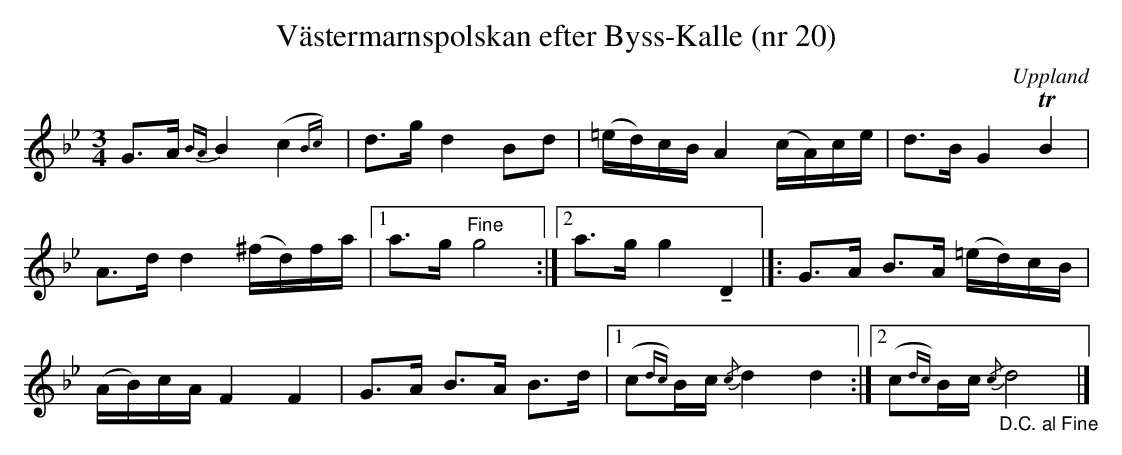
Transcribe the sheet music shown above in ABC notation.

X:1
T: Västermarnspolskan efter Byss-Kalle (nr 20)
O: Uppland
M: 3/4
L: 1/16
K: Gm
G2>A2 {BA}B4 (c4{Bc}) | d2>g2 d4 B2d2 | (=ed)cB A4 (cA)ce | d2>B2 G4 !trill!B4 |
A2>d2 d4 (^fd)fa |1 a2>g2 "^Fine" g8 :|2 a2>g2 g4 !tenuto!D4 |]: G2>A2 B2>A2 (=ed)cB |
(AB)cA F4 F4 | G2>A2 B2>A2 B2>d2 |1 (c2{dc})Bc {/c}d4 d4 :|2 (c2{dc})Bc "_D.C. al Fine"{/c}d8 |]
